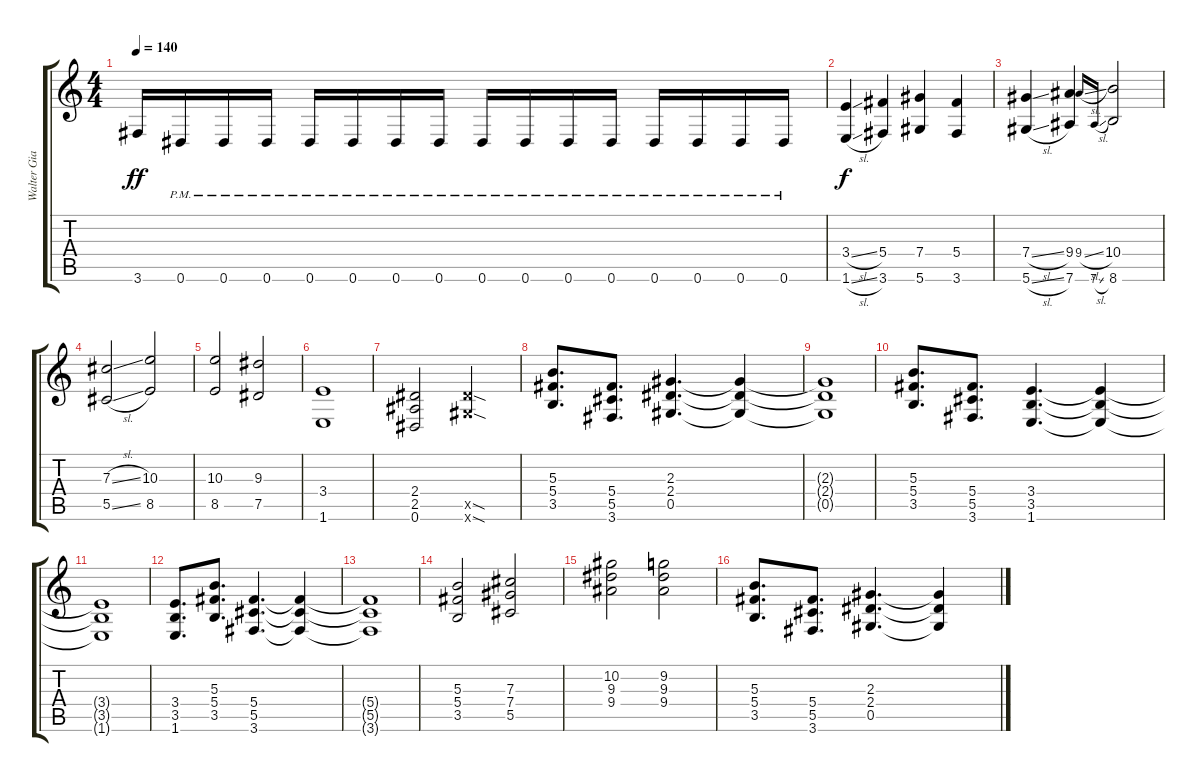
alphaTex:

\track ("Walter Giardino" "Walter Gia") {instrument distortionguitar}
\staff {score tabs}
\tuning (Eb4 Bb3 Gb3 Db3 Ab2 Eb2) {hide}
\ts (4 4)
\tempo 140
\clef g2
\ks c
3.6.16{dy ff} 0.6{pm}.16 0.6{pm}.16 0.6{pm}.16 0.6{pm}.16 0.6{pm}.16 0.6{pm}.16 0.6{pm}.16 0.6{pm}.16 0.6{pm}.16 0.6{pm}.16 0.6{pm}.16 0.6{pm}.16 0.6{pm}.16 0.6{pm}.16 0.6{pm}.16 |
(3.4{sl} 1.6{sl}).4{dy f} (5.4 3.6).4 (7.4 5.6).4 (5.4 3.6).4 |
(7.4{sl} 5.6{sl}).4 (9.4 7.6).4 9.4{sl}.16{gr onbeat} 7.6{sl}.16{gr onbeat} (10.4 8.6).2 |
(7.3{sl} 5.5{sl}).2 (10.3 8.5).2 |
(10.3 8.5).2 (9.3 7.5).2 |
(3.4 1.6).1 |
(2.4 2.5 0.6).2 (0.5{sod x} 12.6{sod x}).2 |
(5.3 5.4 3.5).8{d} (5.4 5.5 3.6).8{d} (2.3 2.4 0.5).4{d} (2.3{t} 2.4{t} 0.5{t}).4 |
(2.3{t} 2.4{t} 0.5{t}).1 |
(5.3 5.4 3.5).8{d} (5.4 5.5 3.6).8{d} (3.4 3.5 1.6).4{d} (3.4{t} 3.5{t} 1.6{t}).4 |
(3.4{t} 3.5{t} 1.6{t}).1 |
(3.4 3.5 1.6).8{d} (5.3 5.4 3.5).8{d} (5.4 5.5 3.6).4{d} (5.4{t} 5.5{t} 3.6{t}).4 |
(5.4{t} 5.5{t} 3.6{t}).1 |
(5.3 5.4 3.5).2 (7.3 7.4 5.5).2 |
(10.2 9.3 9.4).2 (9.2 9.3 9.4).2 |
(5.3 5.4 3.5).8{d} (5.4 5.5 3.6).8{d} (2.3 2.4 0.5).4{d} (2.3{t} 2.4{t} 0.5{t}).4
